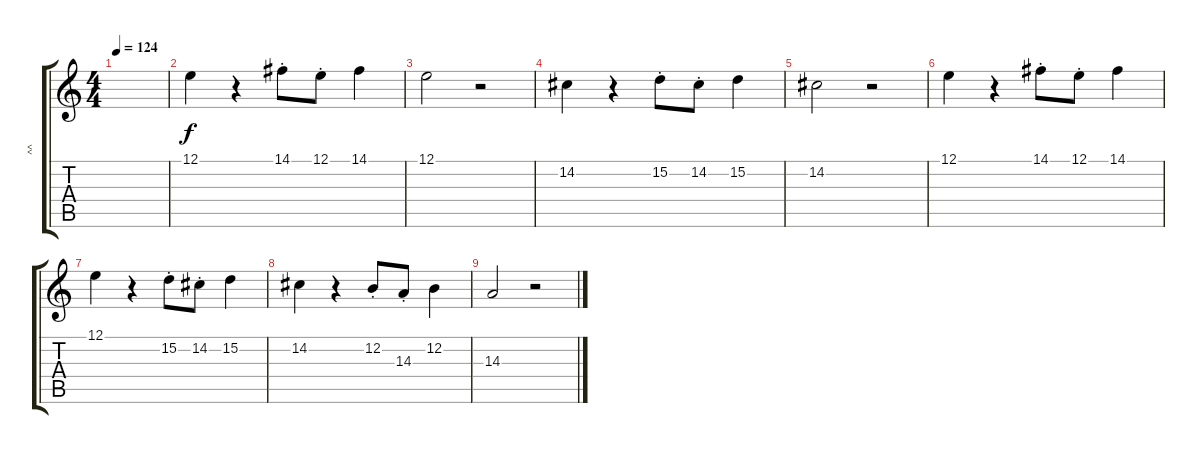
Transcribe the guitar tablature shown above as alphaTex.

\track ("^^" "^^") {instrument violin}
\staff {score tabs}
\tuning (E4 B3 G3 D3 A2 E2) {hide}
\ts (4 4)
\tempo 124
\clef g2
\ks c
|
12.1.4 r.4 14.1{st}.8 12.1{st}.8 14.1.4 |
12.1.2 r.2 |
14.2.4 r.4 15.2{st}.8 14.2{st}.8 15.2.4 |
14.2.2 r.2 |
12.1.4 r.4 14.1{st}.8 12.1{st}.8 14.1.4 |
12.1.4 r.4 15.2{st}.8 14.2{st}.8 15.2.4 |
14.2.4 r.4 12.2{st}.8 14.3{st}.8 12.2.4 |
14.3.2 r.2
